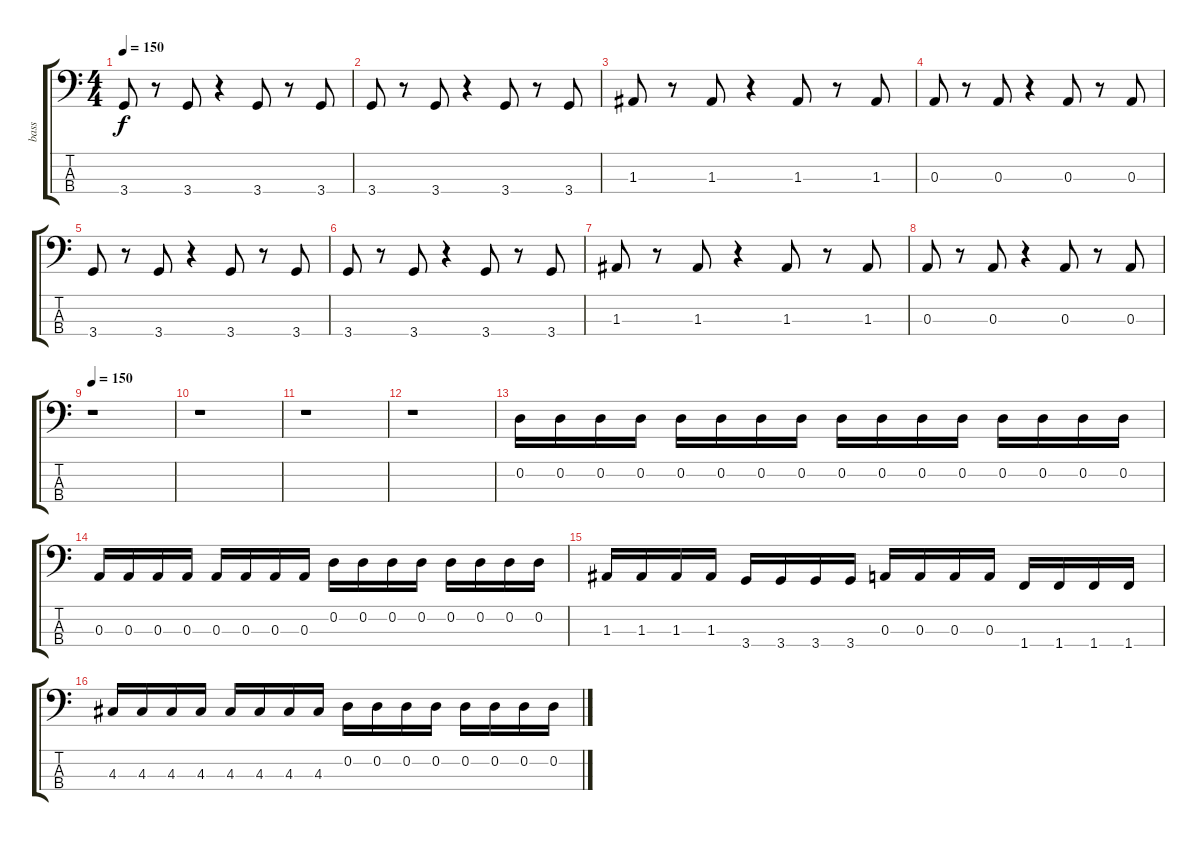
\track ("bass" "bass") {instrument electricbassfinger}
\staff {score tabs}
\tuning (G2 D2 A1 E1) {hide}
\ts (4 4)
\tempo 150
\clef f4
\ks c
3.4.8{dy f} r.8 3.4.8 r.4 3.4.8 r.8 3.4.8 |
3.4.8 r.8 3.4.8 r.4 3.4.8 r.8 3.4.8 |
1.3.8 r.8 1.3.8 r.4 1.3.8 r.8 1.3.8 |
0.3.8 r.8 0.3.8 r.4 0.3.8 r.8 0.3.8 |
3.4.8 r.8 3.4.8 r.4 3.4.8 r.8 3.4.8 |
3.4.8 r.8 3.4.8 r.4 3.4.8 r.8 3.4.8 |
1.3.8 r.8 1.3.8 r.4 1.3.8 r.8 1.3.8 |
0.3.8 r.8 0.3.8 r.4 0.3.8 r.8 0.3.8 |
\tempo 150
r.1 |
r.1 |
r.1 |
r.1 |
0.2.16 0.2.16 0.2.16 0.2.16 0.2.16 0.2.16 0.2.16 0.2.16 0.2.16 0.2.16 0.2.16 0.2.16 0.2.16 0.2.16 0.2.16 0.2.16 |
0.3.16 0.3.16 0.3.16 0.3.16 0.3.16 0.3.16 0.3.16 0.3.16 0.2.16 0.2.16 0.2.16 0.2.16 0.2.16 0.2.16 0.2.16 0.2.16 |
1.3.16 1.3.16 1.3.16 1.3.16 3.4.16 3.4.16 3.4.16 3.4.16 0.3.16 0.3.16 0.3.16 0.3.16 1.4.16 1.4.16 1.4.16 1.4.16 |
4.3.16 4.3.16 4.3.16 4.3.16 4.3.16 4.3.16 4.3.16 4.3.16 0.2.16 0.2.16 0.2.16 0.2.16 0.2.16 0.2.16 0.2.16 0.2.16
